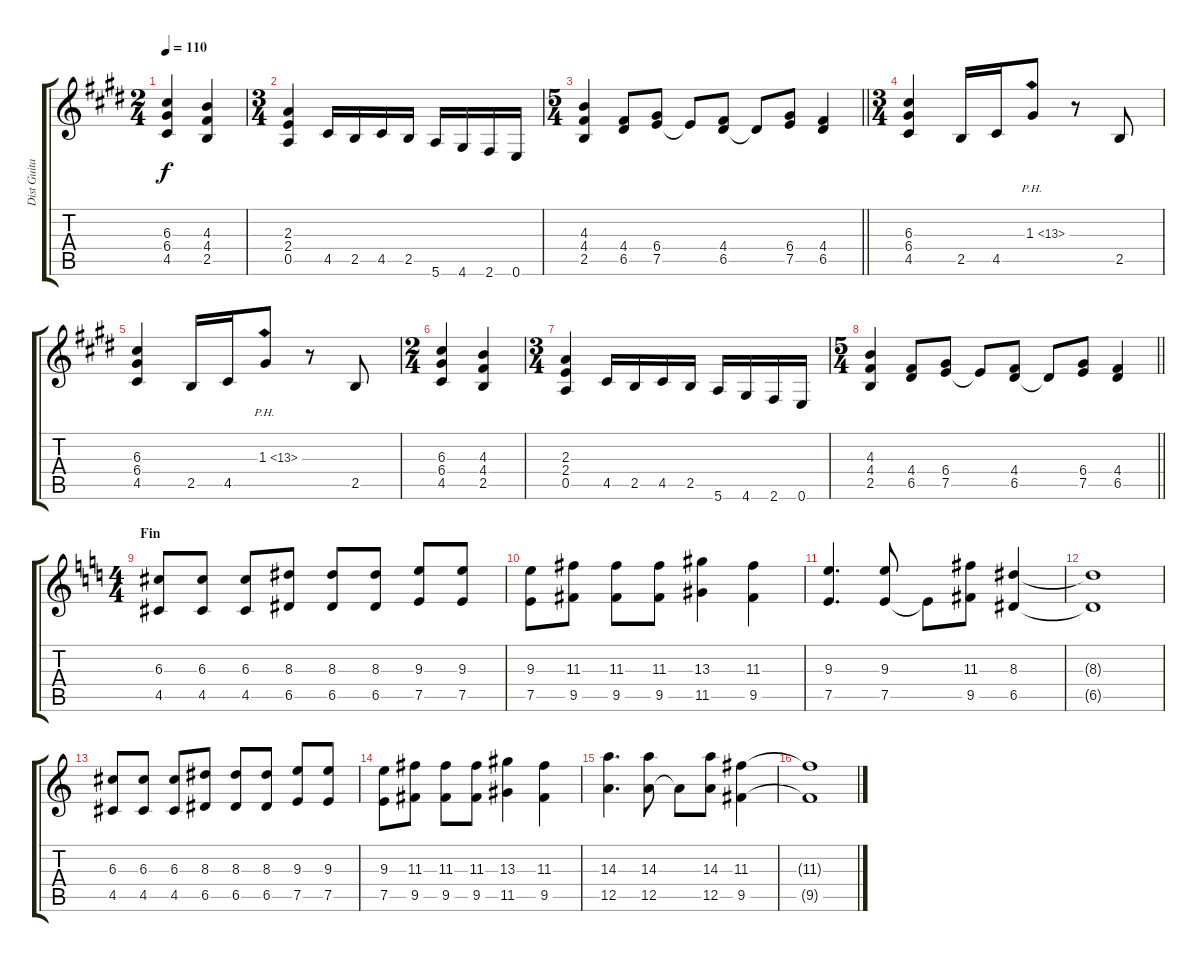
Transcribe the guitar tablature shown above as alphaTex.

\track ("Dist Guitar" "Dist Guita") {instrument distortionguitar}
\staff {score tabs}
\tuning (E4 B3 G3 D3 A2 E2) {hide}
\ts (2 4)
\tempo 110
\clef g2
\ks c#minor
(6.3 6.4 4.5).4{dy f} (4.3 4.4 2.5).4 |
\ts (3 4)
(2.3 2.4 0.5).4 4.5.16 2.5.16 4.5.16 2.5.16 5.6.16 4.6.16 2.6.16 0.6.16 |
\ts (5 4)
\barLineRight lightlight
(4.3 4.4 2.5).4 (4.4 6.5).8 (6.4 7.5).8 7.5{t}.8 (4.4 6.5).8 6.5{t}.8 (6.4 7.5).8 (4.4 6.5).4 |
\ts (3 4)
(6.3 6.4 4.5).4 2.5.16 4.5.16 1.3{ph 12}.8 r.8 2.5.8 |
(6.3 6.4 4.5).4 2.5.16 4.5.16 1.3{ph 12}.8 r.8 2.5.8 |
\ts (2 4)
(6.3 6.4 4.5).4 (4.3 4.4 2.5).4 |
\ts (3 4)
(2.3 2.4 0.5).4 4.5.16 2.5.16 4.5.16 2.5.16 5.6.16 4.6.16 2.6.16 0.6.16 |
\ts (5 4)
\barLineRight lightlight
(4.3 4.4 2.5).4 (4.4 6.5).8 (6.4 7.5).8 7.5{t}.8 (4.4 6.5).8 6.5{t}.8 (6.4 7.5).8 (4.4 6.5).4 |
\ts (4 4)
\section ("" "Fin")
\ks c
(6.3 4.5).8 (6.3 4.5).8 (6.3 4.5).8 (8.3 6.5).8 (8.3 6.5).8 (8.3 6.5).8 (9.3 7.5).8 (9.3 7.5).8 |
(9.3 7.5).8 (11.3 9.5).8 (11.3 9.5).8 (11.3 9.5).8 (13.3 11.5).4 (11.3 9.5).4 |
(9.3 7.5).4{d} (9.3 7.5).8 7.5{t}.8 (11.3 9.5).8 (8.3 6.5).4 |
(8.3{t} 6.5{t}).1 |
(6.3 4.5).8 (6.3 4.5).8 (6.3 4.5).8 (8.3 6.5).8 (8.3 6.5).8 (8.3 6.5).8 (9.3 7.5).8 (9.3 7.5).8 |
(9.3 7.5).8 (11.3 9.5).8 (11.3 9.5).8 (11.3 9.5).8 (13.3 11.5).4 (11.3 9.5).4 |
(14.3 12.5).4{d} (14.3 12.5).8 12.5{t}.8 (14.3 12.5).8 (11.3 9.5).4 |
(11.3{t} 9.5{t}).1
